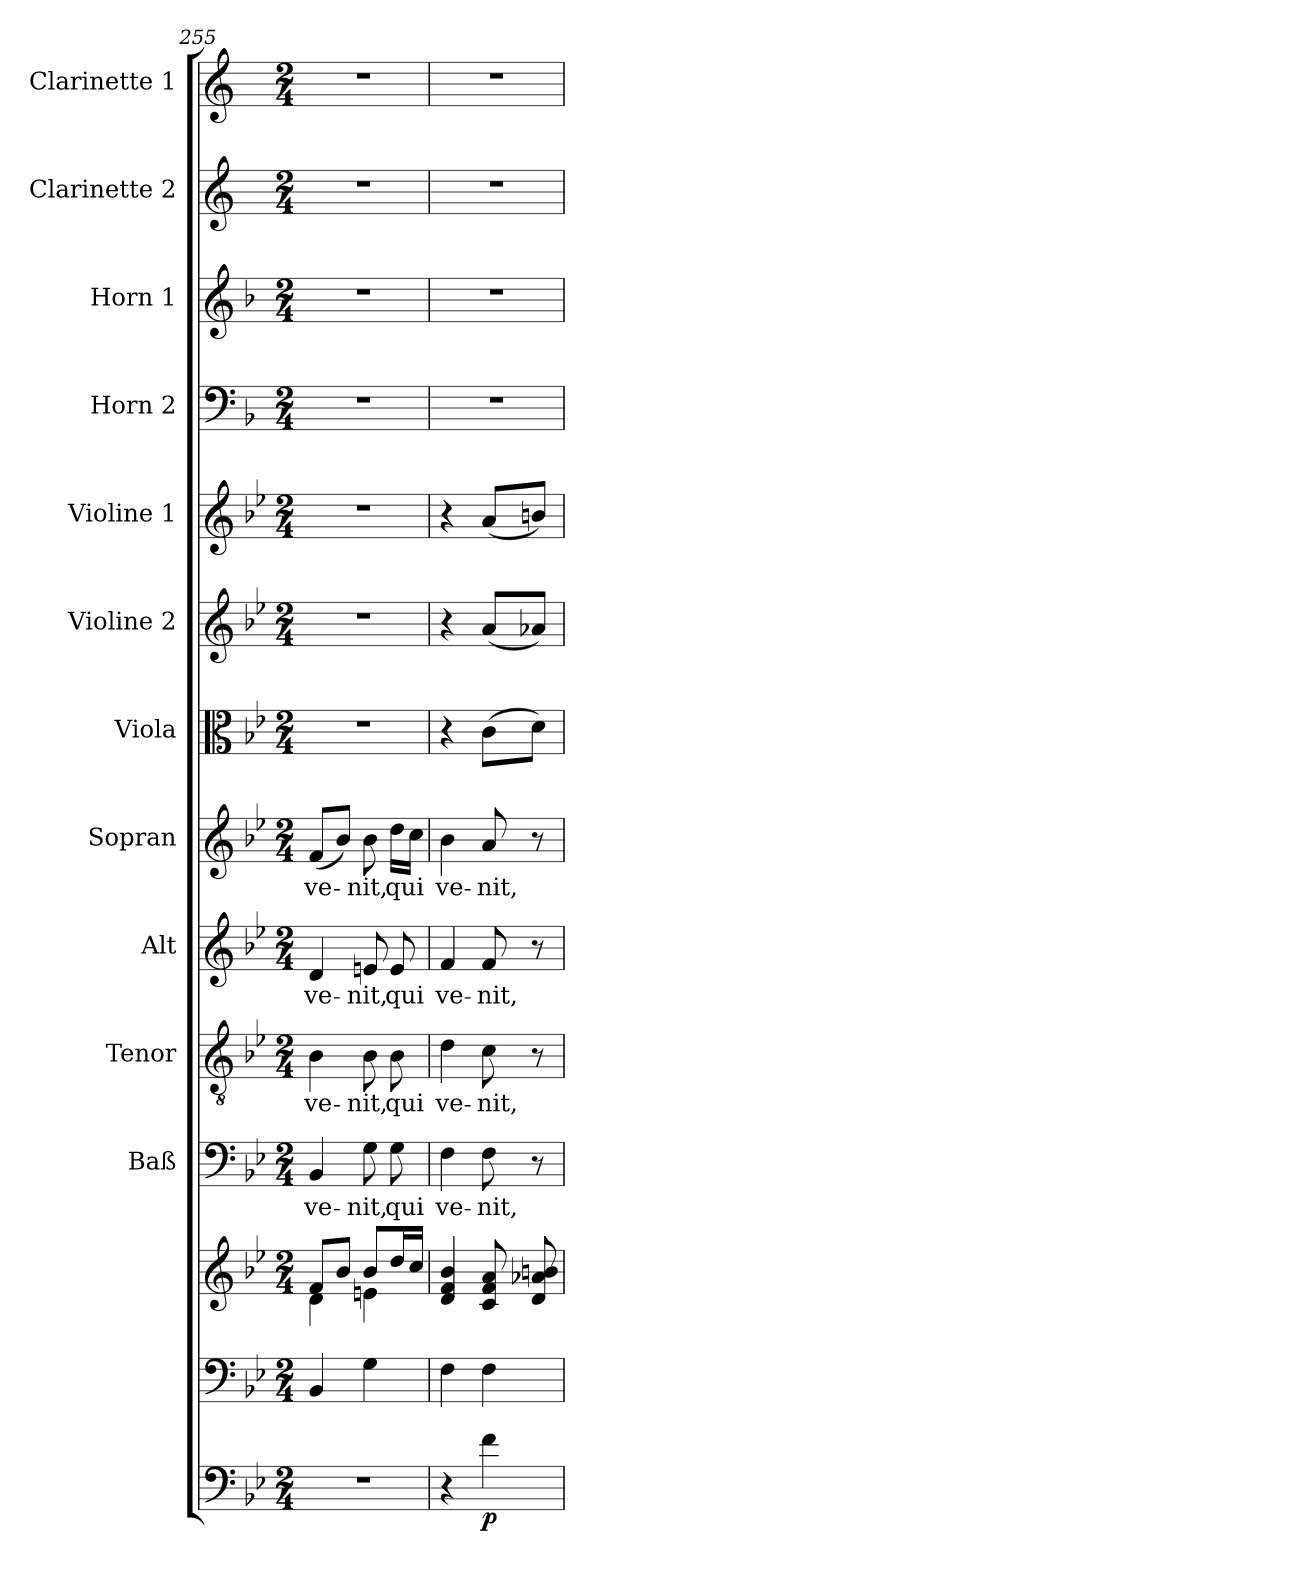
**kern	**dynam	**kern	**kern	**kern	**text	**kern	**text	**kern	**text	**kern	**text	**kern	**kern	**kern	**kern	**kern	**kern	**kern
*part13	*part13	*part12	*part12	*part11	*part11	*part10	*part10	*part9	*part9	*part8	*part8	*part7	*part6	*part5	*part4	*part3	*part2	*part1
*staff14	*staff14	*staff13	*staff12	*staff11	*staff11	*staff10	*staff10	*staff9	*staff9	*staff8	*staff8	*staff7	*staff6	*staff5	*staff4	*staff3	*staff2	*staff1
*	*	*	*	*I"Baß	*	*I"Tenor	*	*I"Alt	*	*I"Sopran	*	*I"Viola	*I"Violine 2	*I"Violine 1	*I"Horn 2	*I"Horn 1	*I"Clarinette 2	*I"Clarinette 1
*	*	*	*	*I'Baß	*	*I'Ten	*	*I'Alt	*	*I'Sop	*	*I'Vla.	*I'Vln. 2	*I'Vln. 1	*I'Hrn. 2	*I'Hrn. 1	*	*
!!LO:PB:g=z
*clefF4	*	*clefF4	*clefG2	*clefF4	*	*clefGv2	*	*clefG2	*	*clefG2	*	*clefC3	*clefG2	*clefG2	*clefF4	*clefG2	*clefG2	*clefG2
*ITrd7c12	*	*	*	*	*	*	*	*	*	*	*	*	*	*	*ITrd4c7	*ITrd4c7	*ITrd1c2	*ITrd1c2
*k[b-e-]	*	*k[b-e-]	*k[b-e-]	*k[b-e-]	*	*k[b-e-]	*	*k[b-e-]	*	*k[b-e-]	*	*k[b-e-]	*k[b-e-]	*k[b-e-]	*k[b-e-]	*k[b-e-]	*k[b-e-]	*k[b-e-]
*B-:	*	*B-:	*B-:	*B-:	*	*B-:	*	*B-:	*	*B-:	*	*B-:	*B-:	*B-:	*B-:	*B-:	*B-:	*B-:
*M2/4	*	*M2/4	*M2/4	*M2/4	*	*M2/4	*	*M2/4	*	*M2/4	*	*M2/4	*M2/4	*M2/4	*M2/4	*M2/4	*M2/4	*M2/4
=255	=255	=255	=255	=255	=255	=255	=255	=255	=255	=255	=255	=255	=255	=255	=255	=255	=255	=255
*	*	*	*^	*	*	*	*	*	*	*	*	*	*	*	*	*	*	*
!	!	!	!	!	!	!LO:LY:b	!	!LO:LY:b	!	!LO:LY:b	!	!LO:LY:b	!	!	!	!	!	!	!
2r	.	4BB-/	8f/L	4d\	4BB-/	ve-	4B-\	ve-	4d/	ve-	(<8f/L	ve-	2r	2r	2r	2r	2r	2r	2r
.	.	.	8b-/J	.	.	.	.	.	.	.	8b-/J)	.	.	.	.	.	.	.	.
!	!	!	!	!	!	!LO:LY:b	!	!LO:LY:b	!	!LO:LY:b	!	!LO:LY:b	!	!	!	!	!	!	!
.	.	4G\	8b-/L	4en\	8G\	-nit,	8B-\	-nit,	8en/	-nit,	8b-\	-nit,	.	.	.	.	.	.	.
!	!	!	!	!	!	!LO:LY:b	!	!LO:LY:b	!	!LO:LY:b	!	!LO:LY:b	!	!	!	!	!	!	!
.	.	.	16dd/L	.	8G\	qui	8B-\	qui	8e/	qui	16dd\LL	qui	.	.	.	.	.	.	.
.	.	.	16cc/JJ	.	.	.	.	.	.	.	16cc\JJ	.	.	.	.	.	.	.	.
*	*	*	*v	*v	*	*	*	*	*	*	*	*	*	*	*	*	*	*	*
=256	=256	=256	=256	=256	=256	=256	=256	=256	=256	=256	=256	=256	=256	=256	=256	=256	=256	=256
!	!	!	!	!	!LO:LY:b	!	!LO:LY:b	!	!LO:LY:b	!	!LO:LY:b	!	!	!	!	!	!	!
4r	.	4F\	4d/ 4f/ 4b-/	4F\	ve-	4d\	ve-	4f/	ve-	4b-\	ve-	4r	4r	4r	2r	2r	2r	2r
!	!LO:DY:b	!	!	!	!LO:LY:b	!	!LO:LY:b	!	!LO:LY:b	!	!LO:LY:b	!	!	!	!	!	!	!
4F\	p	4F\	8c/ 8f/ 8a/	8F\	-nit,	8c\	-nit,	8f/	-nit,	8a/	-nit,	(>8c\L	(<8a/L	(<8a/L	.	.	.	.
.	.	.	8d/ 8a-X/ 8bn/	8r	.	8r	.	8r	.	8r	.	8d\J)	8a-X/J)	8bn/J)	.	.	.	.
=	=	=	=	=	=	=	=	=	=	=	=	=	=	=	=	=	=	=
*-	*-	*-	*-	*-	*-	*-	*-	*-	*-	*-	*-	*-	*-	*-	*-	*-	*-	*-
